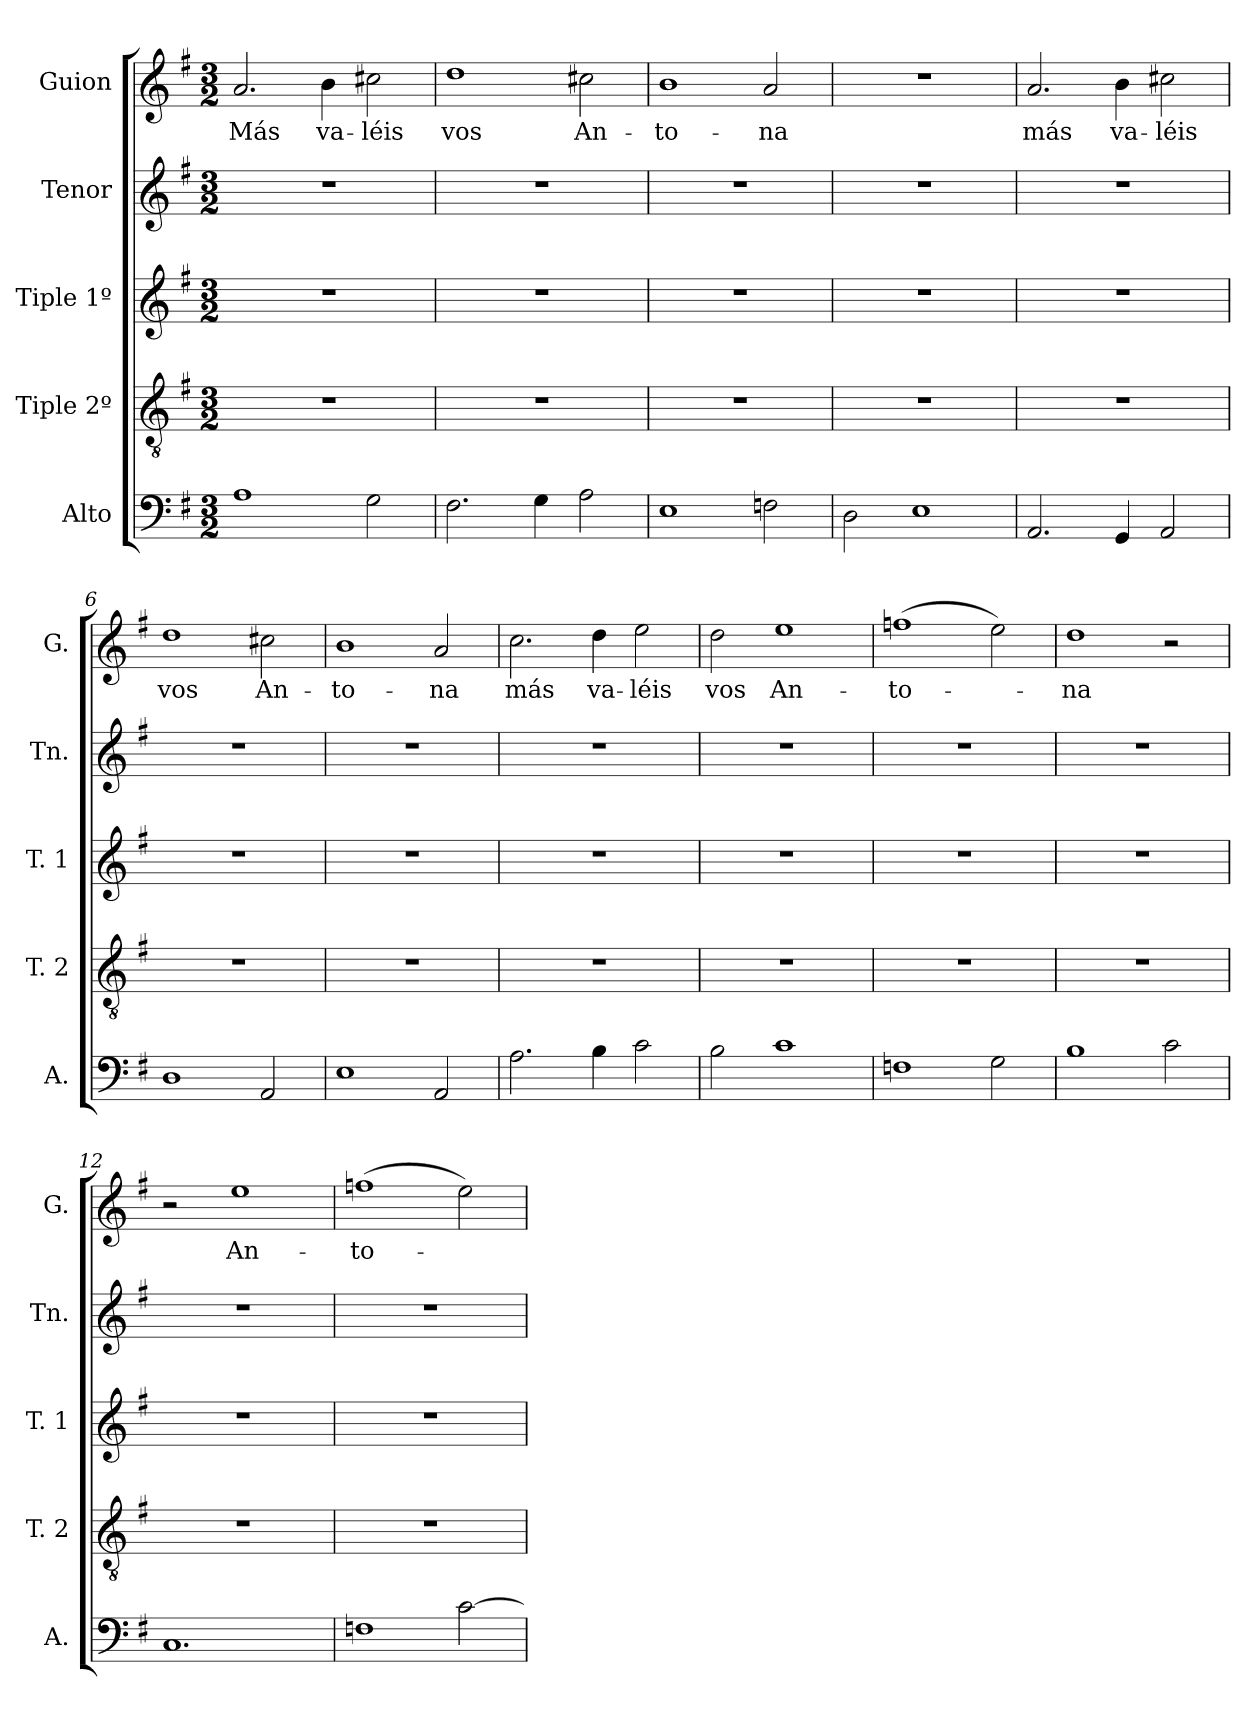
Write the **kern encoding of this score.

**kern	**kern	**kern	**kern	**kern	**text
*part5	*part4	*part3	*part2	*part1	*part1
*staff5	*staff4	*staff3	*staff2	*staff1	*staff1
*I"Alto	*I"Tiple 2º	*I"Tiple 1º	*I"Tenor	*I"Guion	*
*I'A.	*I'T. 2	*I'T. 1	*I'Tn.	*I'G.	*
*clefF4	*clefGv2	*clefG2	*clefG2	*clefG2	*
*k[f#]	*k[f#]	*k[f#]	*k[f#]	*k[f#]	*
*M3/2	*M3/2	*M3/2	*M3/2	*M3/2	*
=1	=1	=1	=1	=1	=1
1A	1.r	1.r	1.r	2.a	Más
.	.	.	.	4b	va-
2G	.	.	.	2cc#X	-léis
=2	=2	=2	=2	=2	=2
2.F#	1.r	1.r	1.r	1dd	vos
4G	.	.	.	.	.
2A	.	.	.	2cc#X	An-
=3	=3	=3	=3	=3	=3
1E	1.r	1.r	1.r	1b	-to-
2Fn	.	.	.	2a	-na
=4	=4	=4	=4	=4	=4
2D	1.r	1.r	1.r	1.r	.
1E	.	.	.	.	.
=5	=5	=5	=5	=5	=5
2.AA	1.r	1.r	1.r	2.a	más
4GG	.	.	.	4b	va-
2AA	.	.	.	2cc#X	-léis
=6	=6	=6	=6	=6	=6
1D	1.r	1.r	1.r	1dd	vos
2AA	.	.	.	2cc#X	An-
=7	=7	=7	=7	=7	=7
1E	1.r	1.r	1.r	1b	-to-
2AA	.	.	.	2a	-na
=8	=8	=8	=8	=8	=8
2.A	1.r	1.r	1.r	2.cc	más
4B	.	.	.	4dd	va-
2c	.	.	.	2ee	-léis
=9	=9	=9	=9	=9	=9
2B	1.r	1.r	1.r	2dd	vos
1c	.	.	.	1ee	An-
=10	=10	=10	=10	=10	=10
1Fn	1.r	1.r	1.r	(1ffn	-to-
2G	.	.	.	2ee)	.
=11	=11	=11	=11	=11	=11
1B	1.r	1.r	1.r	1dd	-na
2c	.	.	.	2r	.
=12	=12	=12	=12	=12	=12
1.C	1.r	1.r	1.r	2r	.
.	.	.	.	1ee	An-
=13	=13	=13	=13	=13	=13
1Fn	1.r	1.r	1.r	(1ffn	-to-
[2c	.	.	.	2ee)	.
=	=	=	=	=	=
*-	*-	*-	*-	*-	*-
